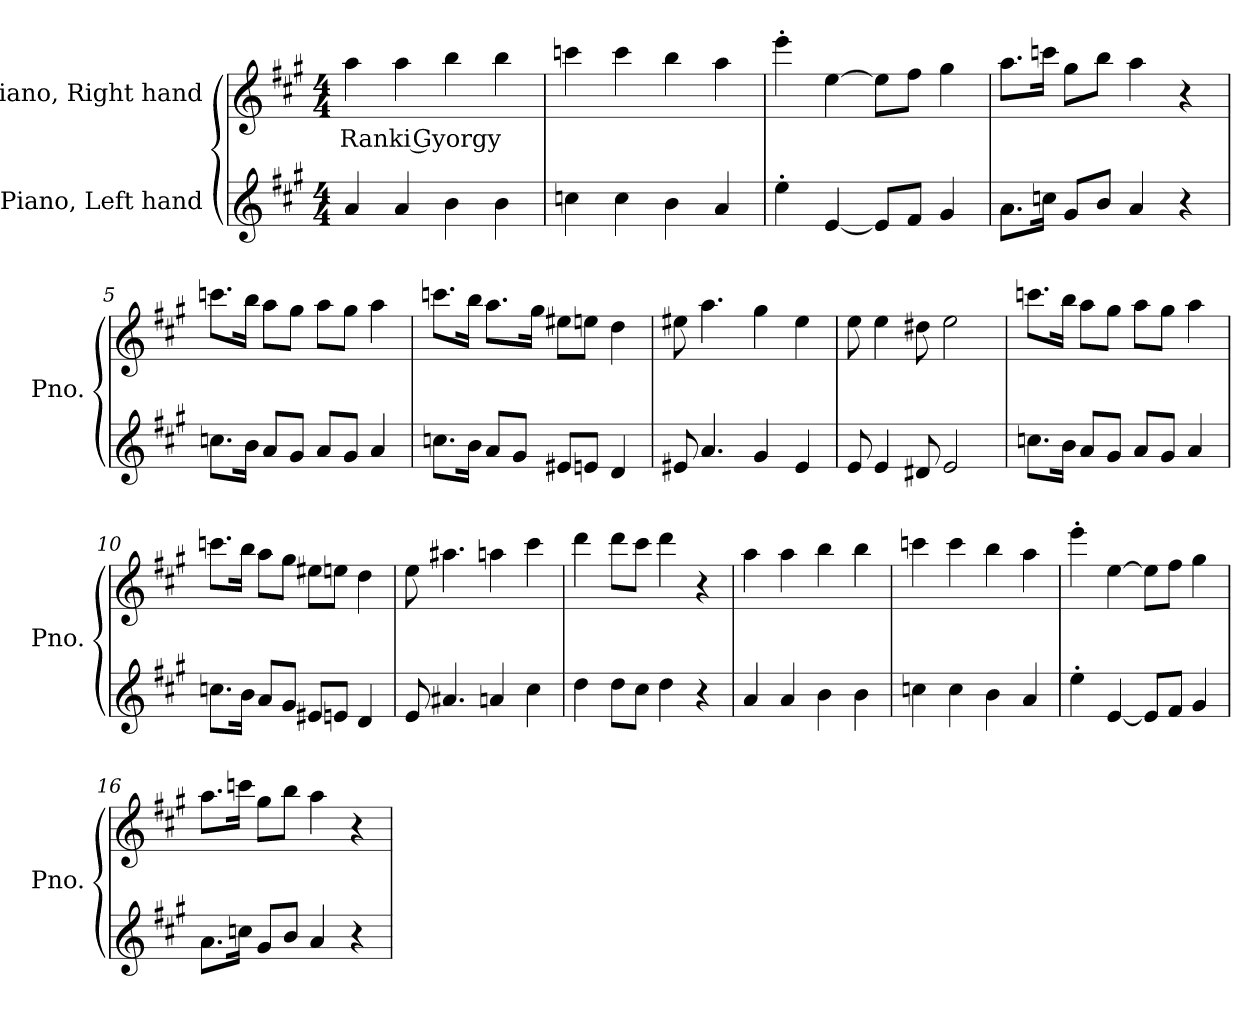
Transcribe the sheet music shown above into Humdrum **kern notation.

**kern	**kern	**text
*part2	*part1	*part1
*staff2	*staff1	*staff1
*I"Piano, Left hand	*I"Piano, Right hand	*
*I'Pno.	*I'Pno.	*
*clefG2	*clefG2	*
*k[f#c#g#]	*k[f#c#g#]	*
*M4/4	*M4/4	*
*MM120	*MM120	*
=1	=1	=1
!	!	!LO:LY:b
4a/	4aa\	Ranki Gyorgy
4a/	4aa\	.
4b\	4bb\	.
4b\	4bb\	.
=2	=2	=2
4ccn\	4cccn\	.
4cc\	4ccc\	.
4b\	4bb\	.
4a/	4aa\	.
=3	=3	=3
4ee'\	4eee'\	.
[4e/	[4ee\	.
8e/L]	8ee\L]	.
8f#/J	8ff#\J	.
4g#/	4gg#\	.
=4	=4	=4
8.a\L	8.aa\L	.
16ccn\Jk	16cccn\Jk	.
8g#/L	8gg#\L	.
8b/J	8bb\J	.
4a/	4aa\	.
4r	4r	.
!!LO:LB:g=z
=5	=5	=5
8.ccn\L	8.cccn\L	.
16b\Jk	16bb\Jk	.
8a/L	8aa\L	.
8g#/J	8gg#\J	.
8a/L	8aa\L	.
8g#/J	8gg#\J	.
4a/	4aa\	.
=6	=6	=6
8.ccn\L	8.cccn\L	.
16b\Jk	16bb\Jk	.
8a/L	8.aa\L	.
8g#/J	.	.
.	16gg#\Jk	.
8e#X/L	8ee#X\L	.
8en/J	8een\J	.
4d/	4dd\	.
=7	=7	=7
8e#X/	8ee#X\	.
4.a/	4.aa\	.
4g#/	4gg#\	.
4e#/	4ee#\	.
=8	=8	=8
8e/	8ee\	.
4e/	4ee\	.
8d#X/	8dd#X\	.
2e/	2ee\	.
=9	=9	=9
8.ccn\L	8.cccn\L	.
16b\Jk	16bb\Jk	.
8a/L	8aa\L	.
8g#/J	8gg#\J	.
8a/L	8aa\L	.
8g#/J	8gg#\J	.
4a/	4aa\	.
!!LO:LB:g=z
=10	=10	=10
8.ccn\L	8.cccn\L	.
16b\Jk	16bb\Jk	.
8a/L	8aa\L	.
8g#/J	8gg#\J	.
8e#X/L	8ee#X\L	.
8en/J	8een\J	.
4d/	4dd\	.
=11	=11	=11
8e/	8ee\	.
4.a#X/	4.aa#X\	.
4an/	4aan\	.
4cc#\	4ccc#\	.
=12	=12	=12
4dd\	4ddd\	.
8dd\L	8ddd\L	.
8cc#\J	8ccc#\J	.
4dd\	4ddd\	.
4r	4r	.
=13	=13	=13
4a/	4aa\	.
4a/	4aa\	.
4b\	4bb\	.
4b\	4bb\	.
=14	=14	=14
4ccn\	4cccn\	.
4cc\	4ccc\	.
4b\	4bb\	.
4a/	4aa\	.
!!LO:LB:g=z
=15	=15	=15
4ee'\	4eee'\	.
[4e/	[4ee\	.
8e/L]	8ee\L]	.
8f#/J	8ff#\J	.
4g#/	4gg#\	.
=16	=16	=16
8.a\L	8.aa\L	.
16ccn\Jk	16cccn\Jk	.
8g#/L	8gg#\L	.
8b/J	8bb\J	.
4a/	4aa\	.
4r	4r	.
=	=	=
*-	*-	*-
